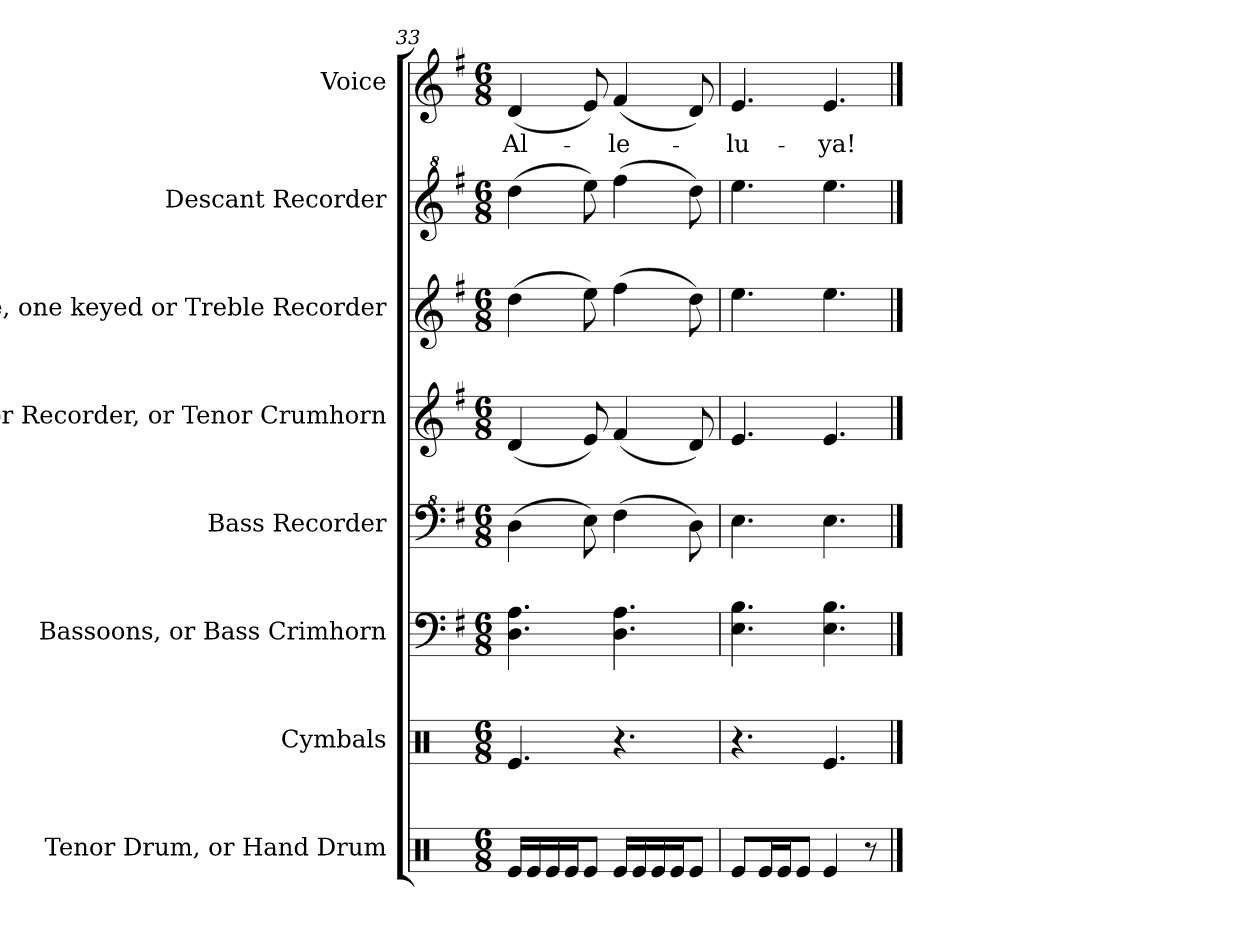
**kern	**kern	**kern	**kern	**kern	**kern	**kern	**kern	**text
*part8	*part7	*part6	*part5	*part4	*part3	*part2	*part1	*part1
*staff8	*staff7	*staff6	*staff5	*staff4	*staff3	*staff2	*staff1	*staff1
*I"Tenor Drum, or Hand Drum	*I"Cymbals	*I"Bassoons, or Bass Crimhorn	*I"Bass Recorder	*I"Tenor Recorder, or Tenor Crumhorn	*I"Flute, one keyed or Treble Recorder	*I"Descant Recorder	*I"Voice	*
*I'T. D.	*I'Cym.	*I'Bsn.	*I'B. Rec.	*I'T. Rec. or Tenor Crumhorn	*I'Fl.	*I'D. Rec.	*I'Voice	*
*clefX	*clefX	*clefF4	*clefF^4	*clefG2	*clefG2	*clefG^2	*clefG2	*
*	*	*	*ITrd-7c-12	*	*	*ITrd-7c-12	*	*
*k[]	*k[]	*k[f#]	*k[f#]	*k[f#]	*k[f#]	*k[f#]	*k[f#]	*
*C:	*C:	*G:	*G:	*G:	*G:	*G:	*G:	*
*M6/8	*M6/8	*M6/8	*M6/8	*M6/8	*M6/8	*M6/8	*M6/8	*
=33	=33	=33	=33	=33	=33	=33	=33	=33
!	!	!	!	!	!	!	!	!LO:LY:b:color=#000000
16Rei/LL	4.Rei/	4.Di\ 4.Ai	(4ddi\	(4di/	(4ddi\	(4ddddi\	(4di/	Al-
16Rei/	.	.	.	.	.	.	.	.
16Rei/	.	.	.	.	.	.	.	.
16Rei/J	.	.	.	.	.	.	.	.
8Rei/J	.	.	8eei\)	8ei/)	8eei\)	8eeeei\)	8ei/)	.
!	!	!	!	!	!	!	!	!LO:LY:b:color=#000000
16Rei/LL	4.r	4.Di\ 4.Ai	(4ff#i\	(4f#i/	(4ff#i\	(4ffff#i\	(4f#i/	-le-
16Rei/	.	.	.	.	.	.	.	.
16Rei/	.	.	.	.	.	.	.	.
16Rei/J	.	.	.	.	.	.	.	.
8Rei/J	.	.	8ddi\)	8di/)	8ddi\)	8ddddi\)	8di/)	.
=34	=34	=34	=34	=34	=34	=34	=34	=34
!	!	!	!	!	!	!	!	!LO:LY:b:color=#000000
8Rei/L	4.r	4.Ei\ 4.Bi	4.eei\	4.ei/	4.eei\	4.eeeei\	4.ei/	-lu-
16Rei/L	.	.	.	.	.	.	.	.
16Rei/J	.	.	.	.	.	.	.	.
8Rei/J	.	.	.	.	.	.	.	.
!	!	!	!	!	!	!	!	!LO:LY:b:color=#000000
4Rei/	4.Rei/	4.Ei\ 4.Bi	4.eei\	4.ei/	4.eei\	4.eeeei\	4.ei/	-ya!
8r	.	.	.	.	.	.	.	.
==	==	==	==	==	==	==	==	==
*-	*-	*-	*-	*-	*-	*-	*-	*-
